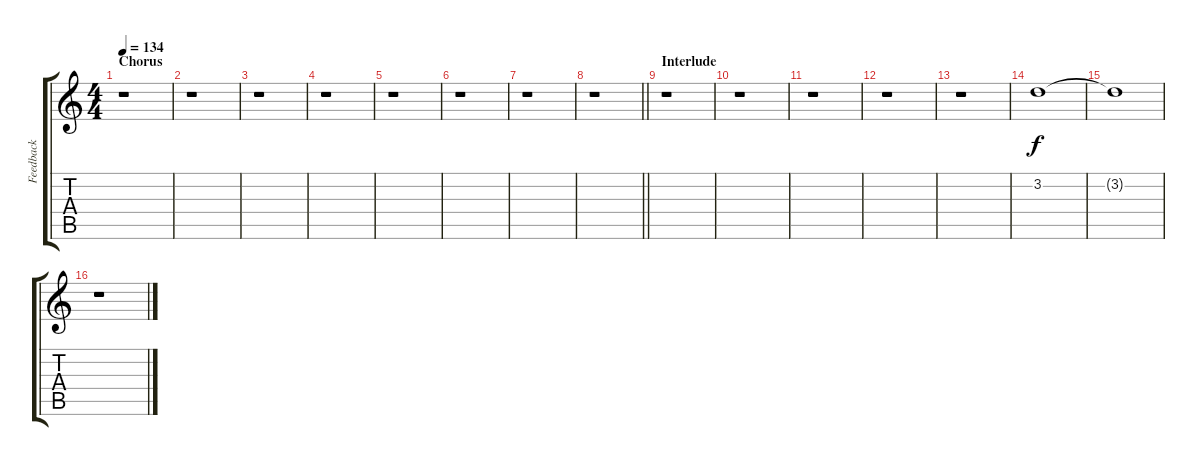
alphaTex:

\track ("Feedback" "Feedback") {instrument guitarharmonics}
\staff {score tabs}
\tuning (E4 B3 G3 D3 A2 E2) {hide}
\ts (4 4)
\section ("" "Chorus")
\tempo 134
\clef g2
\ks c
r.1{dy f} |
r.1 |
r.1 |
r.1 |
r.1 |
r.1 |
r.1 |
\barLineRight lightlight
r.1 |
\section ("" "Interlude")
r.1 |
r.1 |
r.1 |
r.1 |
r.1{volume 0} |
3.2.1{volume 16} |
3.2{t}.1 |
r.1
